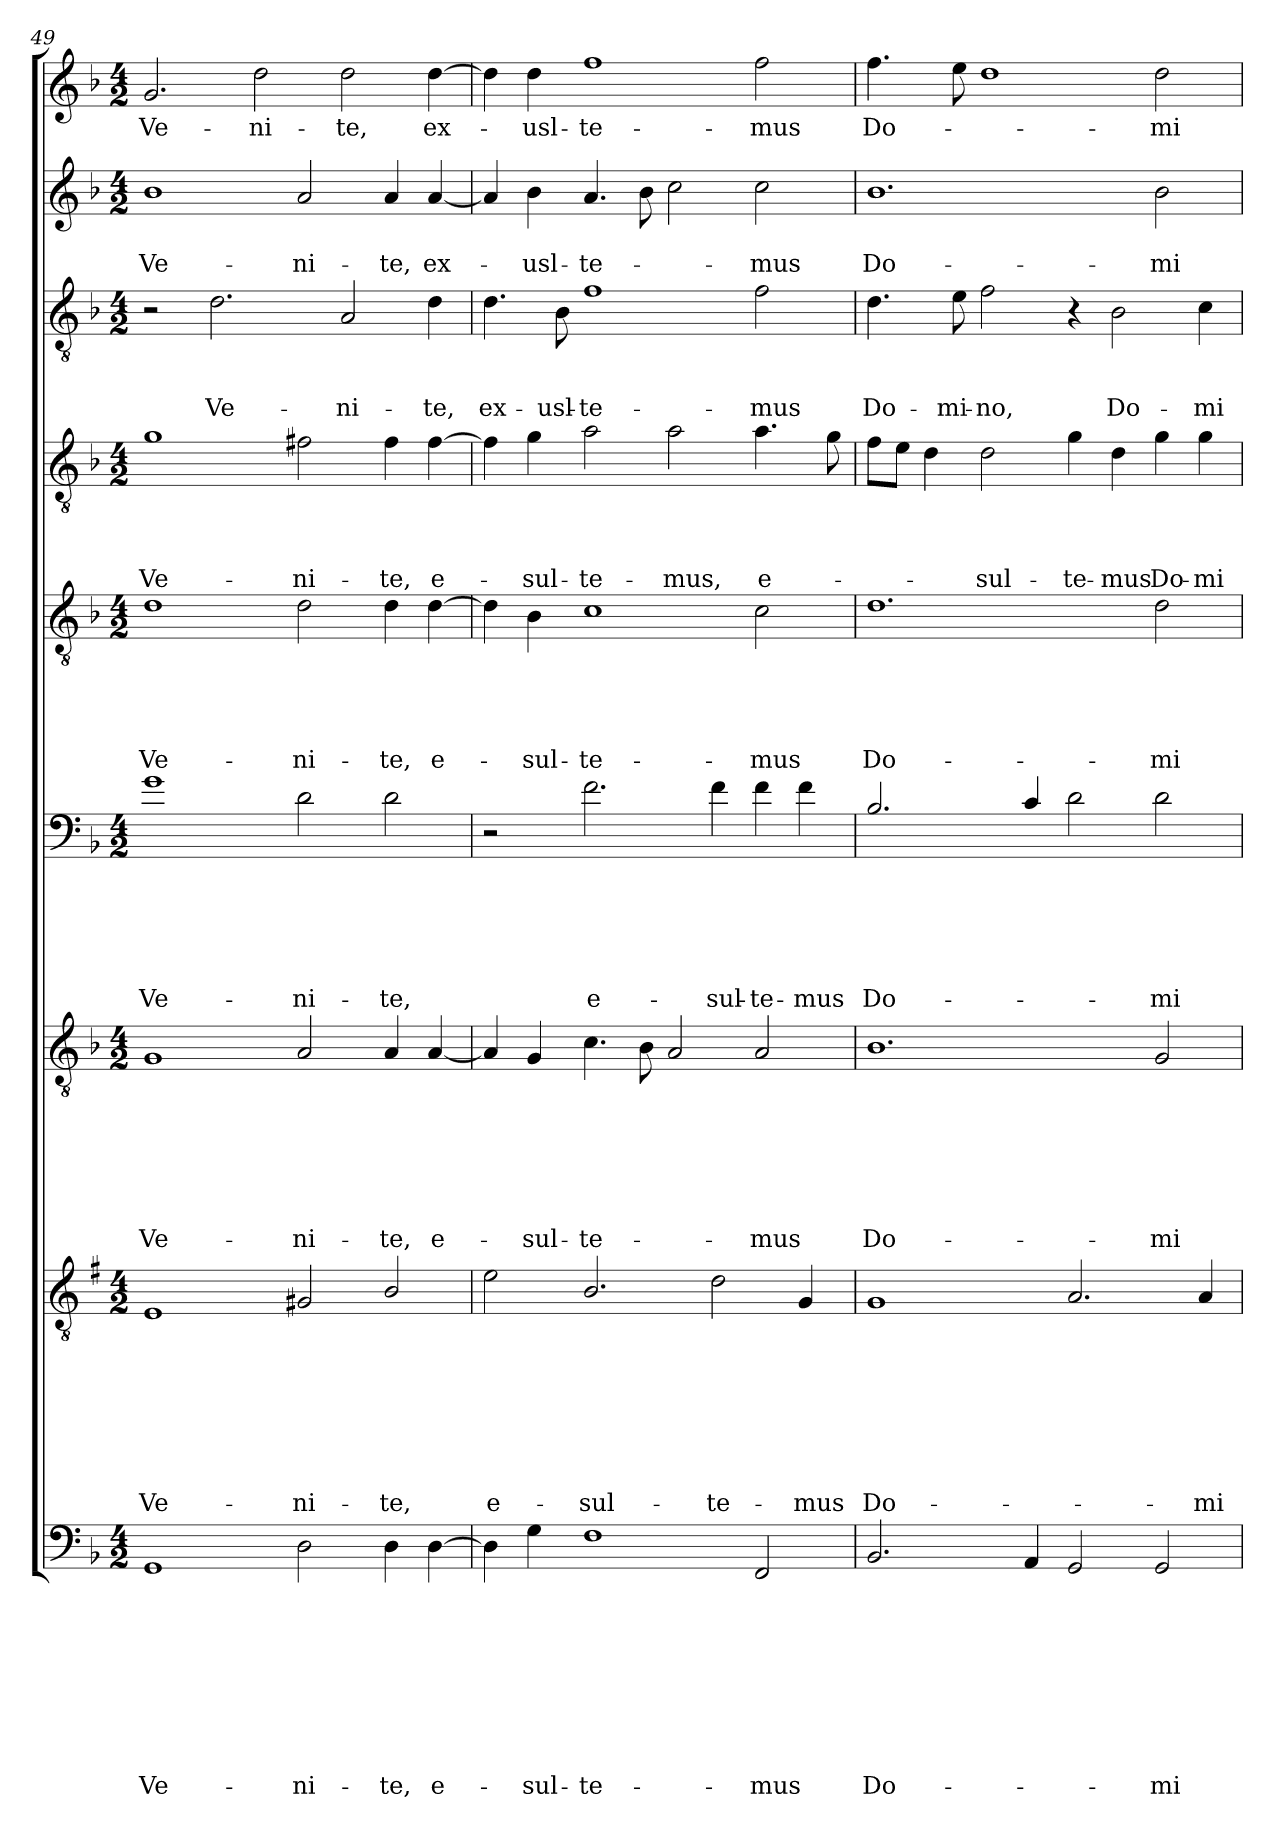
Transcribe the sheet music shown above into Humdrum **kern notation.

**kern	**text	**text	**text	**text	**text	**text	**text	**text	**text	**kern	**text	**text	**text	**text	**text	**text	**text	**text	**kern	**text	**text	**text	**text	**text	**text	**text	**kern	**text	**text	**text	**text	**text	**text	**kern	**text	**text	**text	**text	**text	**kern	**text	**text	**text	**text	**kern	**text	**text	**text	**kern	**text	**text	**kern	**text
*part9	*part9	*part9	*part9	*part9	*part9	*part9	*part9	*part9	*part9	*part8	*part8	*part8	*part8	*part8	*part8	*part8	*part8	*part8	*part7	*part7	*part7	*part7	*part7	*part7	*part7	*part7	*part6	*part6	*part6	*part6	*part6	*part6	*part6	*part5	*part5	*part5	*part5	*part5	*part5	*part4	*part4	*part4	*part4	*part4	*part3	*part3	*part3	*part3	*part2	*part2	*part2	*part1	*part1
*staff9	*staff9	*staff9	*staff9	*staff9	*staff9	*staff9	*staff9	*staff9	*staff9	*staff8	*staff8	*staff8	*staff8	*staff8	*staff8	*staff8	*staff8	*staff8	*staff7	*staff7	*staff7	*staff7	*staff7	*staff7	*staff7	*staff7	*staff6	*staff6	*staff6	*staff6	*staff6	*staff6	*staff6	*staff5	*staff5	*staff5	*staff5	*staff5	*staff5	*staff4	*staff4	*staff4	*staff4	*staff4	*staff3	*staff3	*staff3	*staff3	*staff2	*staff2	*staff2	*staff1	*staff1
!!LO:PB:g=z
*clefF4	*	*	*	*	*	*	*	*	*	*clefGv2	*	*	*	*	*	*	*	*	*clefGv2	*	*	*	*	*	*	*	*clefF4	*	*	*	*	*	*	*clefGv2	*	*	*	*	*	*clefGv2	*	*	*	*	*clefGv2	*	*	*	*clefG2	*	*	*clefG2	*
*	*	*	*	*	*	*	*	*	*	*ITrd1c2	*	*	*	*	*	*	*	*	*	*	*	*	*	*	*	*	*ITrd8c14	*	*	*	*	*	*	*	*	*	*	*	*	*	*	*	*	*	*	*	*	*	*	*	*	*	*
*k[b-]	*	*	*	*	*	*	*	*	*	*k[b-]	*	*	*	*	*	*	*	*	*k[b-]	*	*	*	*	*	*	*	*k[b-]	*	*	*	*	*	*	*k[b-]	*	*	*	*	*	*k[b-]	*	*	*	*	*k[b-]	*	*	*	*k[b-]	*	*	*k[b-]	*
*F:	*	*	*	*	*	*	*	*	*	*F:	*	*	*	*	*	*	*	*	*F:	*	*	*	*	*	*	*	*F:	*	*	*	*	*	*	*F:	*	*	*	*	*	*F:	*	*	*	*	*F:	*	*	*	*F:	*	*	*F:	*
*M4/2	*	*	*	*	*	*	*	*	*	*M4/2	*	*	*	*	*	*	*	*	*M4/2	*	*	*	*	*	*	*	*M4/2	*	*	*	*	*	*	*M4/2	*	*	*	*	*	*M4/2	*	*	*	*	*M4/2	*	*	*	*M4/2	*	*	*M4/2	*
=49	=49	=49	=49	=49	=49	=49	=49	=49	=49	=49	=49	=49	=49	=49	=49	=49	=49	=49	=49	=49	=49	=49	=49	=49	=49	=49	=49	=49	=49	=49	=49	=49	=49	=49	=49	=49	=49	=49	=49	=49	=49	=49	=49	=49	=49	=49	=49	=49	=49	=49	=49	=49	=49
!	!	!	!	!	!	!	!	!	!LO:LY:b	!	!	!	!	!	!	!	!	!LO:LY:b	!	!	!	!	!	!	!	!LO:LY:b	!	!	!	!	!	!	!LO:LY:b	!	!	!	!	!	!LO:LY:b	!	!	!	!	!LO:LY:b	!	!	!	!	!	!	!LO:LY:b	!	!LO:LY:b
1GG	.	.	.	.	.	.	.	.	Ve-	1D	.	.	.	.	.	.	.	Ve-	1G	.	.	.	.	.	.	Ve-	1G	.	.	.	.	.	Ve-	1d	.	.	.	.	Ve-	1g	.	.	.	Ve-	2r	.	.	.	1b-	.	Ve-	2.g/	Ve-
!	!	!	!	!	!	!	!	!	!	!	!	!	!	!	!	!	!	!	!	!	!	!	!	!	!	!	!	!	!	!	!	!	!	!	!	!	!	!	!	!	!	!	!	!	!	!	!	!LO:LY:b	!	!	!	!	!
.	.	.	.	.	.	.	.	.	.	.	.	.	.	.	.	.	.	.	.	.	.	.	.	.	.	.	.	.	.	.	.	.	.	.	.	.	.	.	.	.	.	.	.	.	2.d\	.	.	Ve-	.	.	.	.	.
!	!	!	!	!	!	!	!	!	!	!	!	!	!	!	!	!	!	!	!	!	!	!	!	!	!	!	!	!	!	!	!	!	!	!	!	!	!	!	!	!	!	!	!	!	!	!	!	!	!	!	!	!	!LO:LY:b
.	.	.	.	.	.	.	.	.	.	.	.	.	.	.	.	.	.	.	.	.	.	.	.	.	.	.	.	.	.	.	.	.	.	.	.	.	.	.	.	.	.	.	.	.	.	.	.	.	.	.	.	2dd\	-ni-
!	!	!	!	!	!	!	!	!	!LO:LY:b	!	!	!	!	!	!	!	!	!LO:LY:b	!	!	!	!	!	!	!	!LO:LY:b	!	!	!	!	!	!	!LO:LY:b	!	!	!	!	!	!LO:LY:b	!	!	!	!	!LO:LY:b	!	!	!	!	!	!	!LO:LY:b	!	!
2D\	.	.	.	.	.	.	.	.	-ni-	2F#X/	.	.	.	.	.	.	.	-ni-	2A/	.	.	.	.	.	.	-ni-	2D\	.	.	.	.	.	-ni-	2d\	.	.	.	.	-ni-	2f#X\	.	.	.	-ni-	.	.	.	.	2a/	.	-ni-	.	.
!	!	!	!	!	!	!	!	!	!	!	!	!	!	!	!	!	!	!	!	!	!	!	!	!	!	!	!	!	!	!	!	!	!	!	!	!	!	!	!	!	!	!	!	!	!	!	!	!LO:LY:b	!	!	!	!	!LO:LY:b
.	.	.	.	.	.	.	.	.	.	.	.	.	.	.	.	.	.	.	.	.	.	.	.	.	.	.	.	.	.	.	.	.	.	.	.	.	.	.	.	.	.	.	.	.	2A/	.	.	-ni-	.	.	.	2dd\	-te,
!	!	!	!	!	!	!	!	!	!LO:LY:b	!	!	!	!	!	!	!	!	!LO:LY:b	!	!	!	!	!	!	!	!LO:LY:b	!	!	!	!	!	!	!LO:LY:b	!	!	!	!	!	!LO:LY:b	!	!	!	!	!LO:LY:b	!	!	!	!	!	!	!LO:LY:b	!	!
4D\	.	.	.	.	.	.	.	.	-te,	2A/	.	.	.	.	.	.	.	-te,	4A/	.	.	.	.	.	.	-te,	2D\	.	.	.	.	.	-te,	4d\	.	.	.	.	-te,	4f#\	.	.	.	-te,	.	.	.	.	4a/	.	-te,	.	.
!	!	!	!	!	!	!	!	!	!LO:LY:b	!	!	!	!	!	!	!	!	!	!	!	!	!	!	!	!	!LO:LY:b	!	!	!	!	!	!	!	!	!	!	!	!	!LO:LY:b	!	!	!	!	!LO:LY:b	!	!	!	!LO:LY:b	!	!	!LO:LY:b	!	!LO:LY:b
[4D\	.	.	.	.	.	.	.	.	e-	.	.	.	.	.	.	.	.	.	[4A/	.	.	.	.	.	.	e-	.	.	.	.	.	.	.	[4d\	.	.	.	.	e-	[4f#\	.	.	.	e-	4d\	.	.	-te,	[4a/	.	ex-	[4dd\	ex-
=50	=50	=50	=50	=50	=50	=50	=50	=50	=50	=50	=50	=50	=50	=50	=50	=50	=50	=50	=50	=50	=50	=50	=50	=50	=50	=50	=50	=50	=50	=50	=50	=50	=50	=50	=50	=50	=50	=50	=50	=50	=50	=50	=50	=50	=50	=50	=50	=50	=50	=50	=50	=50	=50
!	!	!	!	!	!	!	!	!	!	!	!	!	!	!	!	!	!	!LO:LY:b	!	!	!	!	!	!	!	!	!	!	!	!	!	!	!	!	!	!	!	!	!	!	!	!	!	!	!	!	!	!LO:LY:b	!	!	!	!	!
4D\]	.	.	.	.	.	.	.	.	.	2d\	.	.	.	.	.	.	.	e-	4A/]	.	.	.	.	.	.	.	2r	.	.	.	.	.	.	4d\]	.	.	.	.	.	4f#\]	.	.	.	.	4.d\	.	.	ex-	4a/]	.	.	4dd\]	.
!	!	!	!	!	!	!	!	!	!LO:LY:b	!	!	!	!	!	!	!	!	!	!	!	!	!	!	!	!	!LO:LY:b	!	!	!	!	!	!	!	!	!	!	!	!	!LO:LY:b	!	!	!	!	!LO:LY:b	!	!	!	!	!	!	!LO:LY:b	!	!LO:LY:b
4G\	.	.	.	.	.	.	.	.	-sul-	.	.	.	.	.	.	.	.	.	4G/	.	.	.	.	.	.	-sul-	.	.	.	.	.	.	.	4B-\	.	.	.	.	-sul-	4g\	.	.	.	-sul-	.	.	.	.	4b-\	.	-usl-	4dd\	-usl-
!	!	!	!	!	!	!	!	!	!	!	!	!	!	!	!	!	!	!	!	!	!	!	!	!	!	!	!	!	!	!	!	!	!	!	!	!	!	!	!	!	!	!	!	!	!	!	!	!LO:LY:b	!	!	!	!	!
.	.	.	.	.	.	.	.	.	.	.	.	.	.	.	.	.	.	.	.	.	.	.	.	.	.	.	.	.	.	.	.	.	.	.	.	.	.	.	.	.	.	.	.	.	8B-\	.	.	-usl-	.	.	.	.	.
!	!	!	!	!	!	!	!	!	!LO:LY:b	!	!	!	!	!	!	!	!	!LO:LY:b	!	!	!	!	!	!	!	!LO:LY:b	!	!	!	!	!	!	!LO:LY:b	!	!	!	!	!	!LO:LY:b	!	!	!	!	!LO:LY:b	!	!	!	!LO:LY:b	!	!	!LO:LY:b	!	!LO:LY:b
1F	.	.	.	.	.	.	.	.	-te-	2.A/	.	.	.	.	.	.	.	-sul-	4.c\	.	.	.	.	.	.	-te-	2.F\	.	.	.	.	.	e-	1c	.	.	.	.	-te-	2a\	.	.	.	-te-	1f	.	.	-te-	4.a/	.	-te-	1ff	-te-
.	.	.	.	.	.	.	.	.	.	.	.	.	.	.	.	.	.	.	8B-\	.	.	.	.	.	.	.	.	.	.	.	.	.	.	.	.	.	.	.	.	.	.	.	.	.	.	.	.	.	8b-\	.	.	.	.
!	!	!	!	!	!	!	!	!	!	!	!	!	!	!	!	!	!	!	!	!	!	!	!	!	!	!	!	!	!	!	!	!	!	!	!	!	!	!	!	!	!	!	!	!LO:LY:b	!	!	!	!	!	!	!	!	!
.	.	.	.	.	.	.	.	.	.	.	.	.	.	.	.	.	.	.	2A/	.	.	.	.	.	.	.	.	.	.	.	.	.	.	.	.	.	.	.	.	2a\	.	.	.	-mus,	.	.	.	.	2cc\	.	.	.	.
!	!	!	!	!	!	!	!	!	!	!	!	!	!	!	!	!	!	!LO:LY:b	!	!	!	!	!	!	!	!	!	!	!	!	!	!	!LO:LY:b	!	!	!	!	!	!	!	!	!	!	!	!	!	!	!	!	!	!	!	!
.	.	.	.	.	.	.	.	.	.	2c\	.	.	.	.	.	.	.	-te-	.	.	.	.	.	.	.	.	4F\	.	.	.	.	.	-sul-	.	.	.	.	.	.	.	.	.	.	.	.	.	.	.	.	.	.	.	.
!	!	!	!	!	!	!	!	!	!LO:LY:b	!	!	!	!	!	!	!	!	!	!	!	!	!	!	!	!	!LO:LY:b	!	!	!	!	!	!	!LO:LY:b	!	!	!	!	!	!LO:LY:b	!	!	!	!	!LO:LY:b	!	!	!	!LO:LY:b	!	!	!LO:LY:b	!	!LO:LY:b
2FF/	.	.	.	.	.	.	.	.	-mus	.	.	.	.	.	.	.	.	.	2A/	.	.	.	.	.	.	-mus	4F\	.	.	.	.	.	-te-	2c\	.	.	.	.	-mus	4.a\	.	.	.	e-	2f\	.	.	-mus	2cc\	.	-mus	2ff\	-mus
!	!	!	!	!	!	!	!	!	!	!	!	!	!	!	!	!	!	!LO:LY:b	!	!	!	!	!	!	!	!	!	!	!	!	!	!	!LO:LY:b	!	!	!	!	!	!	!	!	!	!	!	!	!	!	!	!	!	!	!	!
.	.	.	.	.	.	.	.	.	.	4F/	.	.	.	.	.	.	.	-mus	.	.	.	.	.	.	.	.	4F\	.	.	.	.	.	-mus	.	.	.	.	.	.	.	.	.	.	.	.	.	.	.	.	.	.	.	.
.	.	.	.	.	.	.	.	.	.	.	.	.	.	.	.	.	.	.	.	.	.	.	.	.	.	.	.	.	.	.	.	.	.	.	.	.	.	.	.	8g\	.	.	.	.	.	.	.	.	.	.	.	.	.
=51	=51	=51	=51	=51	=51	=51	=51	=51	=51	=51	=51	=51	=51	=51	=51	=51	=51	=51	=51	=51	=51	=51	=51	=51	=51	=51	=51	=51	=51	=51	=51	=51	=51	=51	=51	=51	=51	=51	=51	=51	=51	=51	=51	=51	=51	=51	=51	=51	=51	=51	=51	=51	=51
!	!	!	!	!	!	!	!	!	!LO:LY:b	!	!	!	!	!	!	!	!	!LO:LY:b	!	!	!	!	!	!	!	!LO:LY:b	!	!	!	!	!	!	!LO:LY:b	!	!	!	!	!	!LO:LY:b	!	!	!	!	!	!	!	!	!LO:LY:b	!	!	!LO:LY:b	!	!LO:LY:b
2.BB-/	.	.	.	.	.	.	.	.	Do-	1F	.	.	.	.	.	.	.	Do-	1.B-	.	.	.	.	.	.	Do-	2.BB-/	.	.	.	.	.	Do-	1.d	.	.	.	.	Do-	8f\L	.	.	.	.	4.d\	.	.	Do-	1.b-	.	Do-	4.ff\	Do-
.	.	.	.	.	.	.	.	.	.	.	.	.	.	.	.	.	.	.	.	.	.	.	.	.	.	.	.	.	.	.	.	.	.	.	.	.	.	.	.	8e\J	.	.	.	.	.	.	.	.	.	.	.	.	.
.	.	.	.	.	.	.	.	.	.	.	.	.	.	.	.	.	.	.	.	.	.	.	.	.	.	.	.	.	.	.	.	.	.	.	.	.	.	.	.	4d\	.	.	.	.	.	.	.	.	.	.	.	.	.
!	!	!	!	!	!	!	!	!	!	!	!	!	!	!	!	!	!	!	!	!	!	!	!	!	!	!	!	!	!	!	!	!	!	!	!	!	!	!	!	!	!	!	!	!	!	!	!	!LO:LY:b	!	!	!	!	!
.	.	.	.	.	.	.	.	.	.	.	.	.	.	.	.	.	.	.	.	.	.	.	.	.	.	.	.	.	.	.	.	.	.	.	.	.	.	.	.	.	.	.	.	.	8e\	.	.	-mi-	.	.	.	8ee\	.
!	!	!	!	!	!	!	!	!	!	!	!	!	!	!	!	!	!	!	!	!	!	!	!	!	!	!	!	!	!	!	!	!	!	!	!	!	!	!	!	!	!	!	!	!LO:LY:b	!	!	!	!LO:LY:b	!	!	!	!	!
.	.	.	.	.	.	.	.	.	.	.	.	.	.	.	.	.	.	.	.	.	.	.	.	.	.	.	.	.	.	.	.	.	.	.	.	.	.	.	.	2d\	.	.	.	-sul-	2f\	.	.	-no,	.	.	.	1dd	.
4AA/	.	.	.	.	.	.	.	.	.	.	.	.	.	.	.	.	.	.	.	.	.	.	.	.	.	.	4C/	.	.	.	.	.	.	.	.	.	.	.	.	.	.	.	.	.	.	.	.	.	.	.	.	.	.
!	!	!	!	!	!	!	!	!	!	!	!	!	!	!	!	!	!	!	!	!	!	!	!	!	!	!	!	!	!	!	!	!	!	!	!	!	!	!	!	!	!	!	!	!LO:LY:b	!	!	!	!	!	!	!	!	!
2GG/	.	.	.	.	.	.	.	.	.	2.G/	.	.	.	.	.	.	.	.	.	.	.	.	.	.	.	.	2D\	.	.	.	.	.	.	.	.	.	.	.	.	4g\	.	.	.	-te-	4r	.	.	.	.	.	.	.	.
!	!	!	!	!	!	!	!	!	!	!	!	!	!	!	!	!	!	!	!	!	!	!	!	!	!	!	!	!	!	!	!	!	!	!	!	!	!	!	!	!	!	!	!	!LO:LY:b	!	!	!	!LO:LY:b	!	!	!	!	!
.	.	.	.	.	.	.	.	.	.	.	.	.	.	.	.	.	.	.	.	.	.	.	.	.	.	.	.	.	.	.	.	.	.	.	.	.	.	.	.	4d\	.	.	.	-mus	2B-\	.	.	Do-	.	.	.	.	.
!	!	!	!	!	!	!	!	!	!LO:LY:b	!	!	!	!	!	!	!	!	!	!	!	!	!	!	!	!	!LO:LY:b	!	!	!	!	!	!	!LO:LY:b	!	!	!	!	!	!LO:LY:b	!	!	!	!	!LO:LY:b	!	!	!	!	!	!	!LO:LY:b	!	!LO:LY:b
2GG/	.	.	.	.	.	.	.	.	-mi-	.	.	.	.	.	.	.	.	.	2G/	.	.	.	.	.	.	-mi-	2D\	.	.	.	.	.	-mi-	2d\	.	.	.	.	-mi-	4g\	.	.	.	Do-	.	.	.	.	2b-\	.	-mi-	2dd\	-mi-
!	!	!	!	!	!	!	!	!	!	!	!	!	!	!	!	!	!	!LO:LY:b	!	!	!	!	!	!	!	!	!	!	!	!	!	!	!	!	!	!	!	!	!	!	!	!	!	!LO:LY:b	!	!	!	!LO:LY:b	!	!	!	!	!
.	.	.	.	.	.	.	.	.	.	4G/	.	.	.	.	.	.	.	-mi-	.	.	.	.	.	.	.	.	.	.	.	.	.	.	.	.	.	.	.	.	.	4g\	.	.	.	-mi-	4c\	.	.	-mi-	.	.	.	.	.
=	=	=	=	=	=	=	=	=	=	=	=	=	=	=	=	=	=	=	=	=	=	=	=	=	=	=	=	=	=	=	=	=	=	=	=	=	=	=	=	=	=	=	=	=	=	=	=	=	=	=	=	=	=
*-	*-	*-	*-	*-	*-	*-	*-	*-	*-	*-	*-	*-	*-	*-	*-	*-	*-	*-	*-	*-	*-	*-	*-	*-	*-	*-	*-	*-	*-	*-	*-	*-	*-	*-	*-	*-	*-	*-	*-	*-	*-	*-	*-	*-	*-	*-	*-	*-	*-	*-	*-	*-	*-
